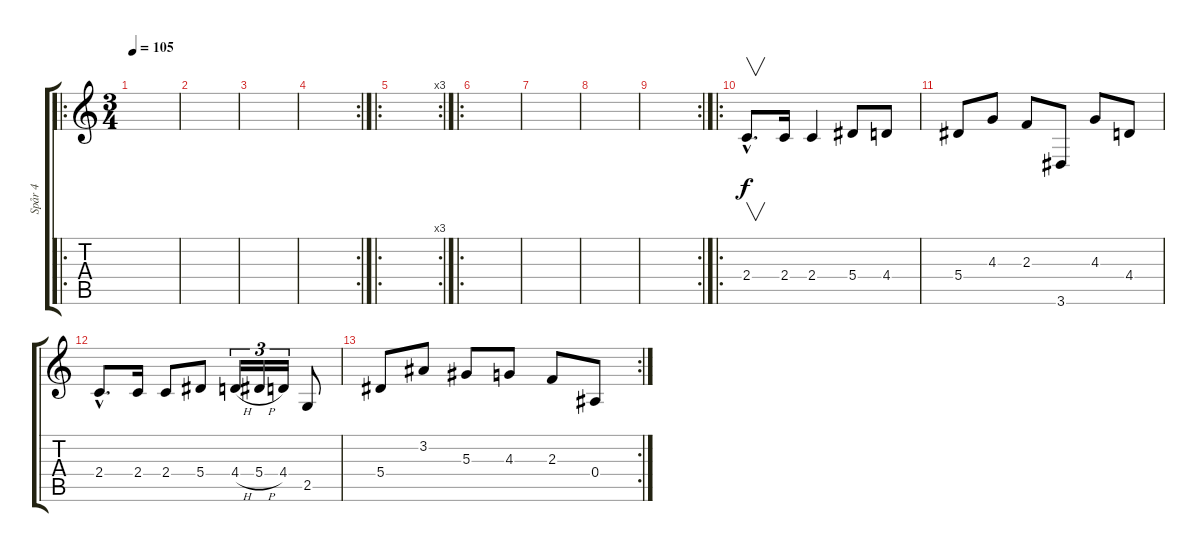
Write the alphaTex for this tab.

\track ("Spår 4" "Spår 4") {instrument acousticguitarsteel}
\staff {score tabs}
\tuning (C4 G3 Eb3 Bb2 F2 C2) {hide}
\ro
\ts (3 4)
\tempo 105
\clef g2
\ks c
|
|
|
\rc 2
|
\ro
\rc 3
|
\ro
|
|
|
\rc 2
|
\ro
2.4{hac}.8{v d} 2.4.16 2.4.4 5.4.8 4.4.8 |
5.4.8 4.3.8 2.3.8 3.6.8 4.3.8 4.4.8 |
2.4{hac}.8{d} 2.4.16 2.4.8 5.4.8 4.4{h}.16{tu (3 2)} 5.4{h}.16{tu (3 2)} 4.4.16{tu (3 2)} 2.5.8 |
\rc 2
5.4.8 3.2.8 5.3.8 4.3.8 2.3.8 0.4.8
